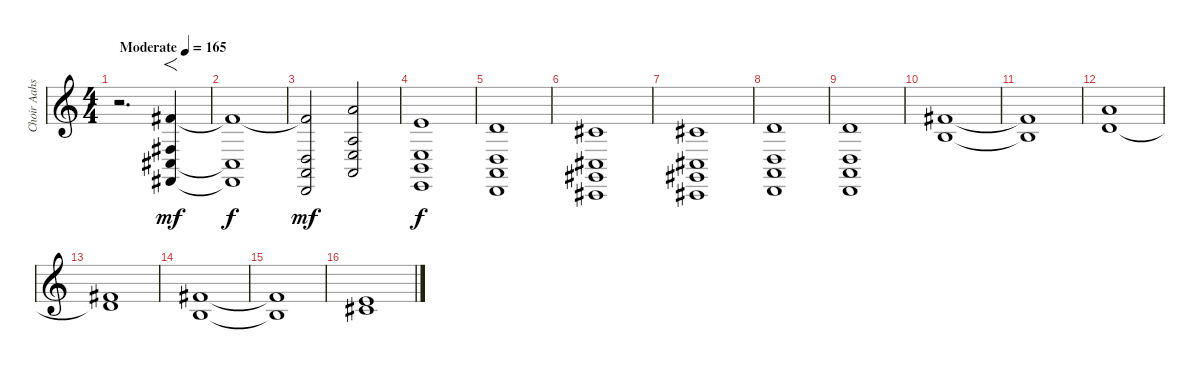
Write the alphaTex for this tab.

\track ("Choir Aahs" "Choir Aahs") {instrument choiraahs}
\staff {score}
\tuning (Db4 Ab3 E3 B2 Gb2 B1) {hide}
\ts (4 4)
\tempo (165 "Moderate")
\clef g2
\ks c
r.2{d dy mf instrument choiraahs} (10.2 7.4 7.5 7.6).4{f} |
(10.2{t} 7.5{t} 7.6{t}).1{dy f} |
(10.2{t} 3.4 3.5 3.6).2{dy mf} (13.2 10.4 10.5 10.6).2 |
(8.2 5.4 5.5 5.6).1{dy f} |
(6.2 3.4 3.5 3.6).1 |
(5.2 2.4 2.5 2.6).1 |
(5.2 2.4 2.5 2.6).1 |
(6.2 3.4 3.5 3.6).1 |
(6.2 3.4 3.5 3.6).1 |
(5.1 3.2).1{volume 7} |
(5.1{t} 3.2{t}).1 |
(8.1 6.2).1 |
(5.1 6.2{t}).1 |
(5.1 3.2).1 |
(5.1{t} 3.2{t}).1 |
(8.2 9.3).1
